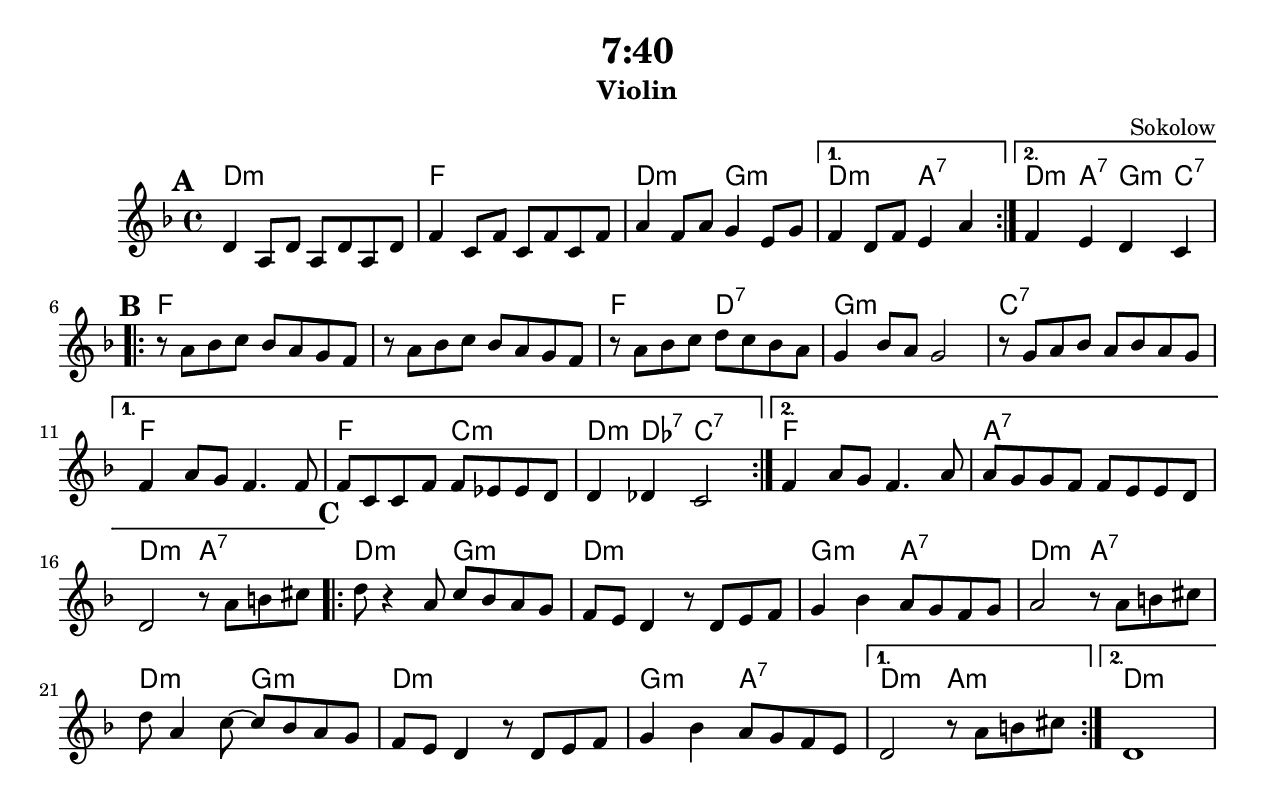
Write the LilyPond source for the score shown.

\version "2.18.0"
\include "english.ly"
\paper{
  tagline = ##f
  print-all-headers = ##t
  #(set-paper-size "letter")
}
date = #(strftime "%d-%m-%Y" (localtime (current-time)))

%\markup{ \italic{ " Updated " \date  }  }

%\markup{ Got something to say? }

global = {
  \clef treble
  \key d \minor
  \time 4/4
  \set Score.markFormatter = #format-mark-box-alphabet
}

concert = {
  \repeat volta 2{
    \mark \default
    d4 a8 d a d a d|  %change from Pete's
    f4 c8 f c f c f|  %d's => c's
    a4 f8 a g4 e8 g
  }
  \alternative { {f4 d8 f e4 a }{f4 e d c } }

  \repeat volta 2{
    \mark \default
    r8 a' bf c bf a g f|
    r8 a bf c bf a g f|
    r8 a bf c d c bf a|
    g4 bf8 a g2|

    r8 g a bf a bf a g
  }
  \alternative {
    {
      f4 a8 g f4. f8
      f8 c c f f ef ef d
      d4 df c2|
    }
    {
      f4 a8 g f4. a8
      a8 g g f f e e d
      d2 r8 a' b cs|
    }
  }

  \repeat volta 2{
    \mark \default
    d8 r4 a8 c bf a g|
    f8 e d4 r8 d e f
    g4 bf a8 g f g
    a2 r8 a b cs %?

    d8 a4 c8~c bf a g|
    f8 e d4 r8 d e f
    g4 bf a8 g f e
  }
  \alternative { {d2 r8 a' b cs }{d,1 } }
}

%#################################### Melody ########################
melody = \relative c' {
  \global
  %\partial 16*3 a16 d f   %lead in notes

  \concert

}
%################################# Lyrics #####################
%\addlyrics{  }
%################################# Chords #######################
harmonies = \chordmode {
  %{ Sokolow's
 d1*2:m
 d2:m g2:m
 d2:m
 a2:7
 d4:m a4:7 d4:m c4:7
  %}
  %Meghan's
  d1:m
  f1
  d2:m g2:m
  d2:m a2:7
  d4:m a4:7 g4:m c4:7
  %B
  f1*2
  f2
  d2:7
  g1:m
  c1:7
  %1st end
  f1
  f2
  c2:m
  d4:m
  df4:7
  c2:7
  %2nd end
  f1
  a1:7
  d2:m
  a2:7
  %c
  d2:m
  g2:m
  d1:m
  g2:m
  a2:7
  d2:m
  a2:7
  d2:m
  g2:m
  d1:m
  g2:m
  a2:7
  %1st end
  d2:m
  a2:m
  d1:m

}

\score {
  <<
    \new ChordNames {
      \set chordChanges = ##f
      \harmonies
    }
    \new Staff
    \melody
  >>
  \header{
    title= "7:40"
    subtitle=""
    composer= ""
    instrument = "Violin"
    arranger= "Sokolow"
  }
  \layout{indent = 1.0\cm}
  \midi {
    \tempo 4 = 120

    % \midi { }
  }
}
%{
% more verses:
\markup{}
\markup {
  \fill-line {
    \hspace #0.1 % distance from left margin
    \column {
      \line { "1."
	\column {
	  ""
	}
      }
      \hspace #0.2 % vertical distance between verses
      \line { "2."
	\column {
	 ""
	}
      }
    }
    \hspace #0.1  % horiz. distance between columns
    \column {
      \line { "3."
	\column {
	  ""
	}
      }
      \hspace #0.2 % distance between verses
      \line { "4."
	\column {
	 ""
	}
      }
    }
    \hspace #0.1 % distance to right margin
  }
}

%}

%{
convert-ly (GNU LilyPond) 2.12.3
Processing `'...
Applying conversion: 2.12.3


%}
